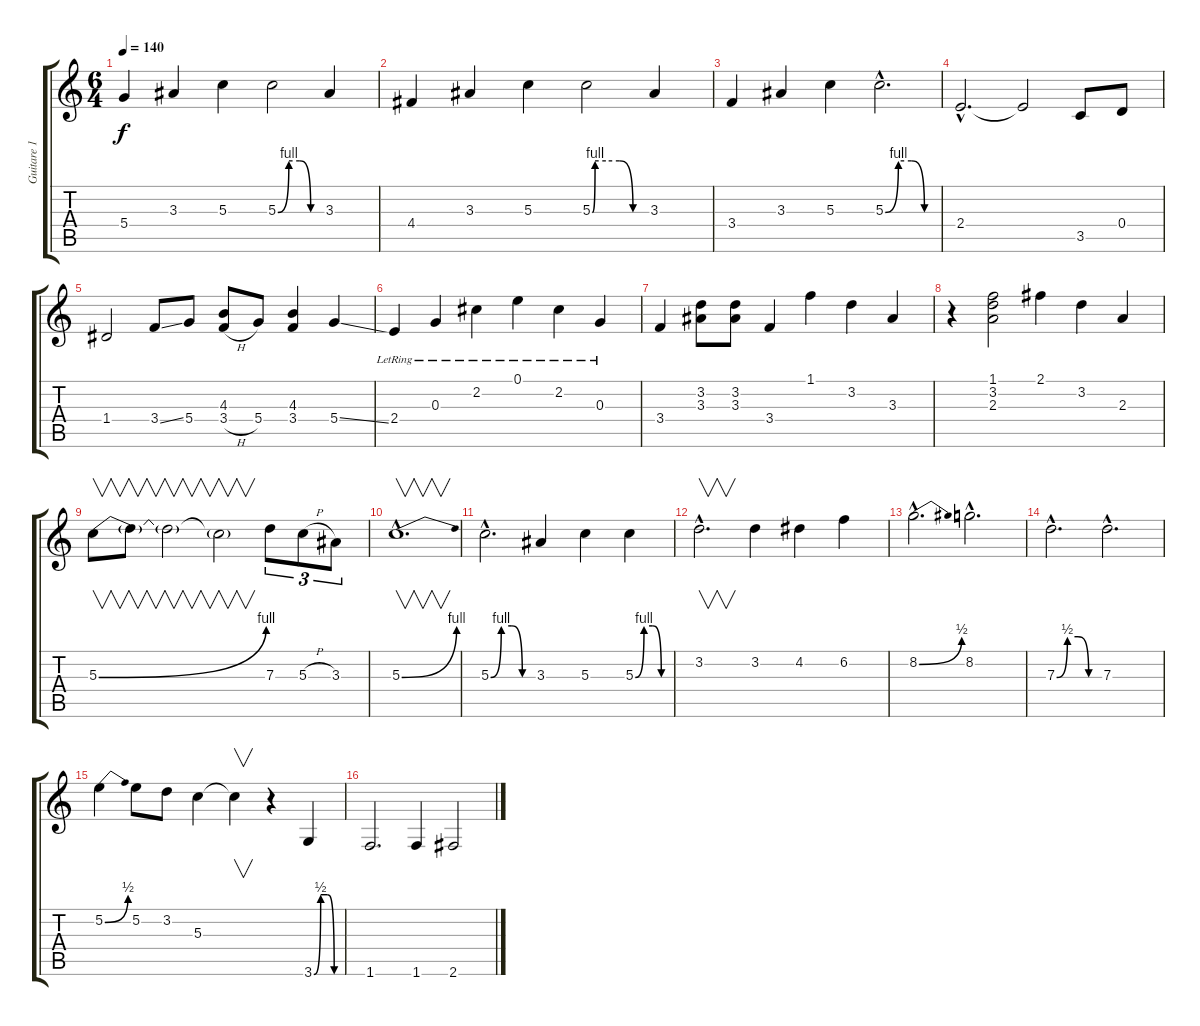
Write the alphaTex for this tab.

\track ("Guitare 1" "Guitare 1") {instrument electricguitarclean}
\staff {score tabs}
\tuning (E4 B3 G3 D3 A2 E2) {hide}
\ts (6 4)
\tempo 140
\clef g2
\ks c
5.4.4{dy f} 3.3.4 5.3.4 5.3{be (custom 0 0 15 4 30 4 45 0 60 0)}.2 3.3.4 |
4.4.4 3.3.4 5.3.4 5.3{be (custom 0 0 3 4 15 4 30 4 45 0 60 0)}.2 3.3.4 |
3.4.4 3.3.4 5.3.4 5.3{be (custom 0 0 15 4 30 4 45 0 60 0) hac}.2{d} |
2.4{hac}.2{d} 2.4{t}.2 3.5.8 0.4.8 |
1.4.2 3.4{ss}.8 5.4.8 (4.3 3.4{h}).8 5.4.8 (4.3 3.4).4 5.4{ss}.4 |
2.4{lr}.4 0.3{lr}.4 2.2{lr}.4 0.1{lr}.4 2.2{lr}.4 0.3{lr}.4 |
3.4.4 (3.2 3.3).8 (3.2 3.3).8 3.4.4 1.1.4 3.2.4 3.3.4 |
r.4 (1.1 3.2 2.3).2 2.1.4 3.2.4 2.3.4 |
5.3{be (bend 0 0 60 4)}.8{v} 5.3{t}.8{v} 5.3{t}.2{v} 5.3{t}.2{v} 7.3.8{tu (3 2)} 5.3{h}.8{tu (3 2)} 3.3.8{tu (3 2)} |
5.3{be (bend 0 0 60 4) hac}.1{v d} |
5.3{be (custom 0 0 15 4 30 4 45 0 60 0) hac}.2{d} 3.3.4 5.3.4 5.3{be (custom 0 0 15 4 30 4 45 0 60 0)}.4 |
3.2{hac}.2{v d} 3.2.4 4.2.4 6.2.4 |
8.2{be (bend 0 0 60 2) hac}.2{d} 8.2{hac}.2{d} |
7.3{be (custom 0 0 15 2 30 2 45 0 60 0) hac}.2{d} 7.3{hac}.2{d} |
5.2{be (bend 0 0 60 2)}.4 5.2.8 3.2.8 5.3.4 5.3{t}.4{v} r.4 3.6{be (custom 0 0 15 2 30 2 45 0 60 0)}.4 |
1.6.2{d} 1.6.4 2.6{ss}.2
